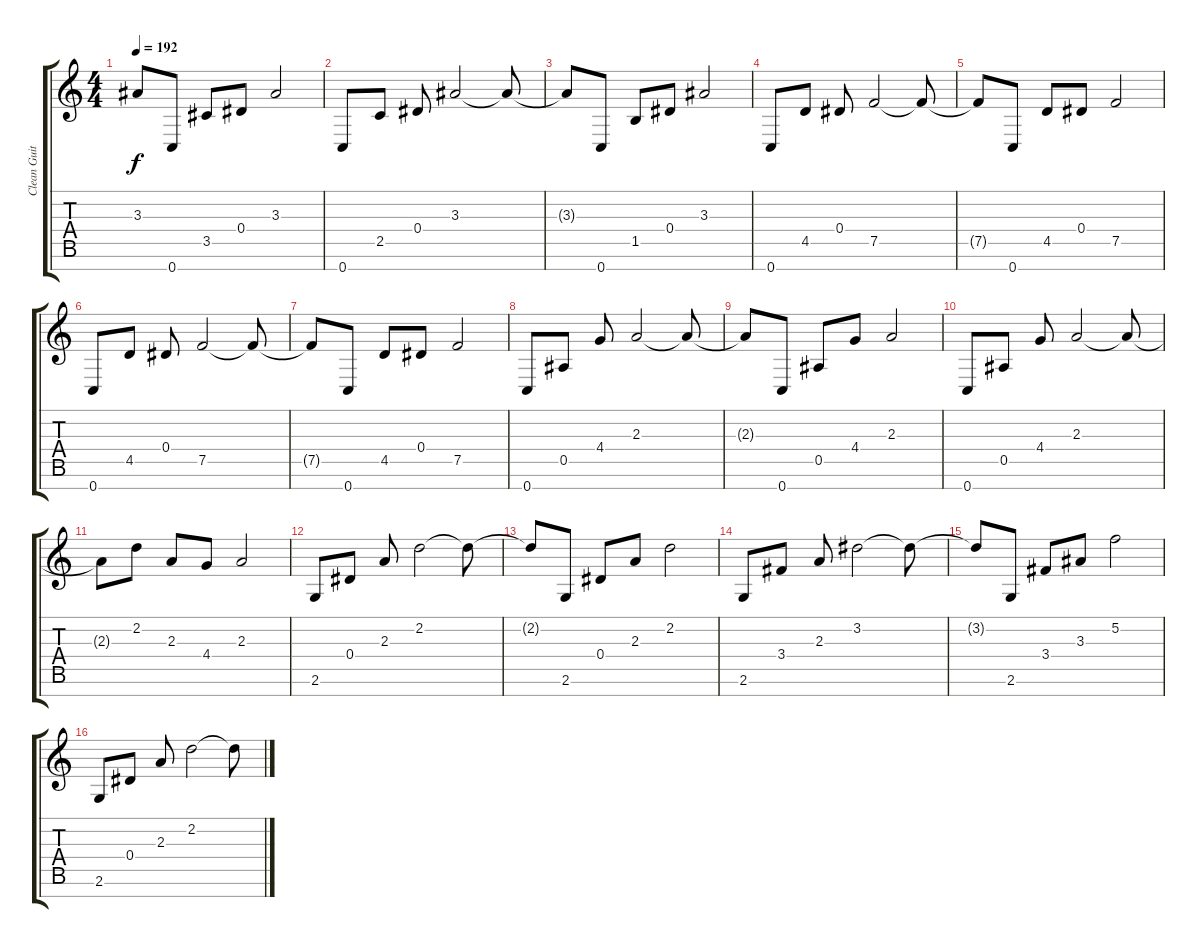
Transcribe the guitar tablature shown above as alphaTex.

\track ("Clean Guitar 1" "Clean Guit") {instrument electricguitarclean}
\staff {score tabs}
\tuning (F4 C4 G3 Eb3 Bb2 F2 C2) {hide}
\ts (4 4)
\tempo 192
\clef g2
\ks c
3.3{t}.8{dy f} 0.7.8 3.5.8 0.4.8 3.3.2 |
0.7.8 2.5.8 0.4.8 3.3.2 3.3{t}.8 |
3.3{t}.8 0.7.8 1.5.8 0.4.8 3.3.2 |
0.7.8 4.5.8 0.4.8 7.5.2 7.5{t}.8 |
7.5{t}.8 0.7.8 4.5.8 0.4.8 7.5.2 |
0.7.8 4.5.8 0.4.8 7.5.2 7.5{t}.8 |
7.5{t}.8 0.7.8 4.5.8 0.4.8 7.5.2 |
0.7.8 0.5.8 4.4.8 2.3.2 2.3{t}.8 |
2.3{t}.8 0.7.8 0.5.8 4.4.8 2.3.2 |
0.7.8 0.5.8 4.4.8 2.3.2 2.3{t}.8 |
2.3{t}.8 2.2.8 2.3.8 4.4.8 2.3.2 |
2.6.8 0.4.8 2.3.8 2.2.2 2.2{t}.8 |
2.2{t}.8 2.6.8 0.4.8 2.3.8 2.2.2 |
2.6.8 3.4.8 2.3.8 3.2.2 3.2{t}.8 |
3.2{t}.8 2.6.8 3.4.8 3.3.8 5.2.2 |
2.6.8 0.4.8 2.3.8 2.2.2 2.2{t}.8
